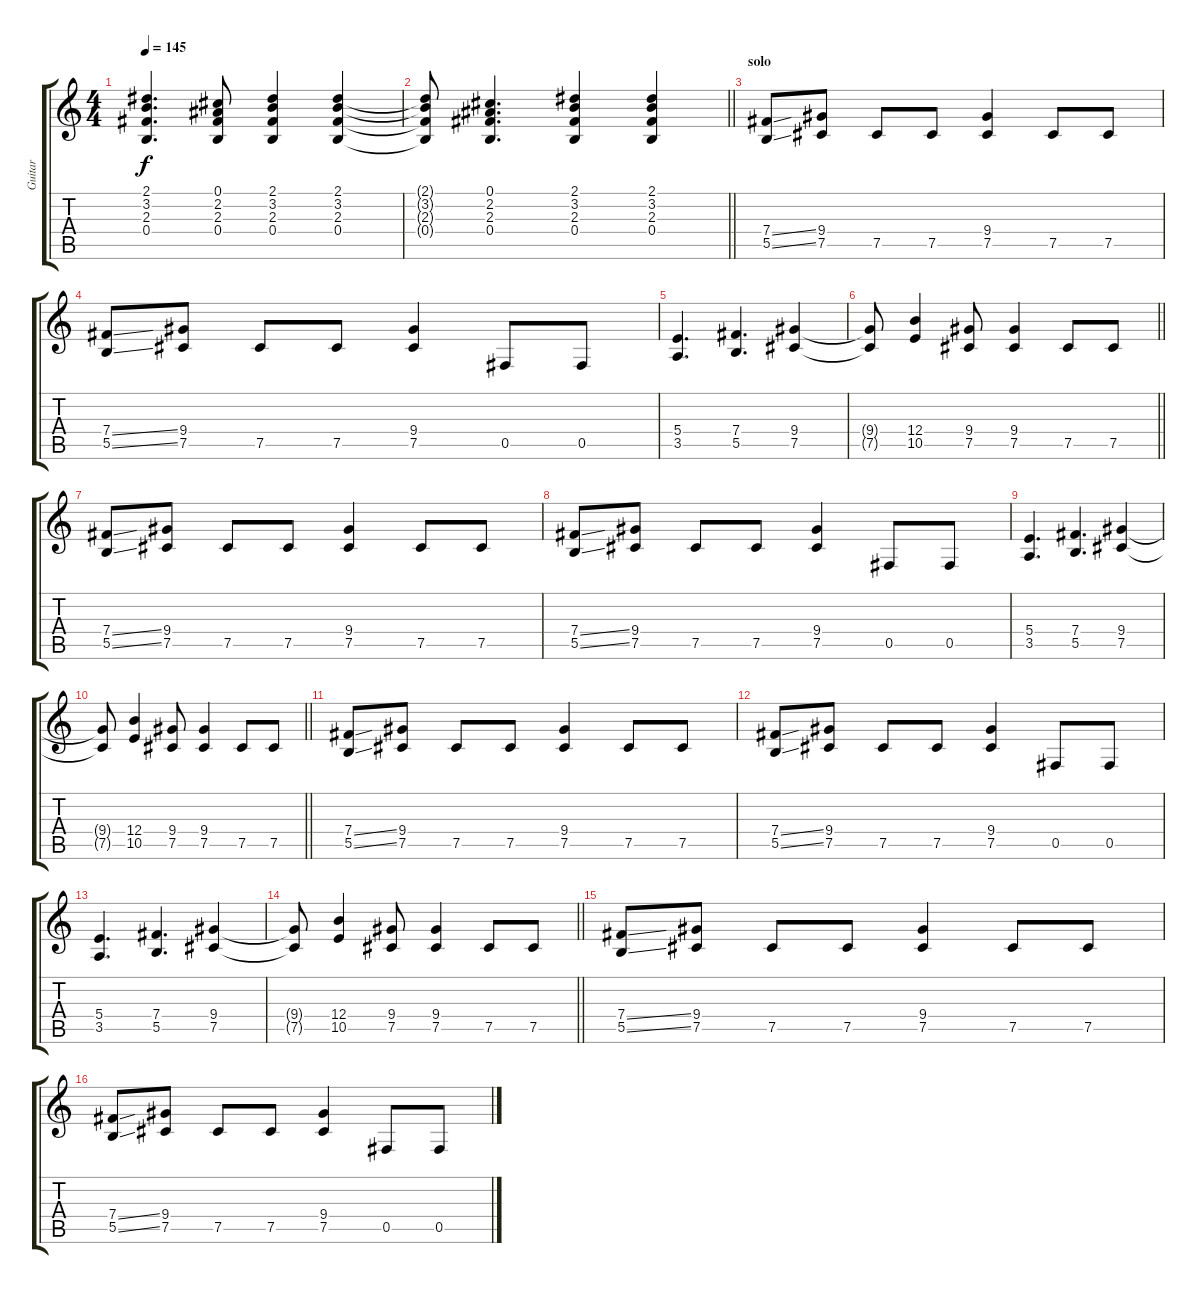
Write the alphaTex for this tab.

\track ("Guitar" "Guitar") {instrument distortionguitar}
\staff {score tabs}
\tuning (Db4 Ab3 E3 B2 Gb2 Db2) {hide}
\ts (4 4)
\tempo 145
\clef g2
\ks c
(2.1 3.2 2.3 0.4).4{d dy f} (0.1 2.2 2.3 0.4).8 (2.1 3.2 2.3 0.4).4 (2.1 3.2 2.3 0.4).4 |
\barLineRight lightlight
(2.1{t} 3.2{t} 2.3{t} 0.4{t}).8 (0.1 2.2 2.3 0.4).4{d} (2.1 3.2 2.3 0.4).4 (2.1 3.2 2.3 0.4).4 |
\section ("" "solo")
(7.4{ss} 5.5{ss}).8 (9.4 7.5).8 7.5.8 7.5.8 (9.4 7.5).4 7.5.8 7.5.8 |
(7.4{ss} 5.5{ss}).8 (9.4 7.5).8 7.5.8 7.5.8 (9.4 7.5).4 0.5.8 0.5.8 |
(5.4 3.5).4{d} (7.4 5.5).4{d} (9.4 7.5).4 |
\barLineRight lightlight
(9.4{t} 7.5{t}).8 (12.4 10.5).4 (9.4 7.5).8 (9.4 7.5).4 7.5.8 7.5.8 |
(7.4{ss} 5.5{ss}).8 (9.4 7.5).8 7.5.8 7.5.8 (9.4 7.5).4 7.5.8 7.5.8 |
(7.4{ss} 5.5{ss}).8 (9.4 7.5).8 7.5.8 7.5.8 (9.4 7.5).4 0.5.8 0.5.8 |
(5.4 3.5).4{d} (7.4 5.5).4{d} (9.4 7.5).4 |
\barLineRight lightlight
(9.4{t} 7.5{t}).8 (12.4 10.5).4 (9.4 7.5).8 (9.4 7.5).4 7.5.8 7.5.8 |
(7.4{ss} 5.5{ss}).8 (9.4 7.5).8 7.5.8 7.5.8 (9.4 7.5).4 7.5.8 7.5.8 |
(7.4{ss} 5.5{ss}).8 (9.4 7.5).8 7.5.8 7.5.8 (9.4 7.5).4 0.5.8 0.5.8 |
(5.4 3.5).4{d} (7.4 5.5).4{d} (9.4 7.5).4 |
\barLineRight lightlight
(9.4{t} 7.5{t}).8 (12.4 10.5).4 (9.4 7.5).8 (9.4 7.5).4 7.5.8 7.5.8 |
(7.4{ss} 5.5{ss}).8 (9.4 7.5).8 7.5.8 7.5.8 (9.4 7.5).4 7.5.8 7.5.8 |
(7.4{ss} 5.5{ss}).8 (9.4 7.5).8 7.5.8 7.5.8 (9.4 7.5).4 0.5.8 0.5.8
